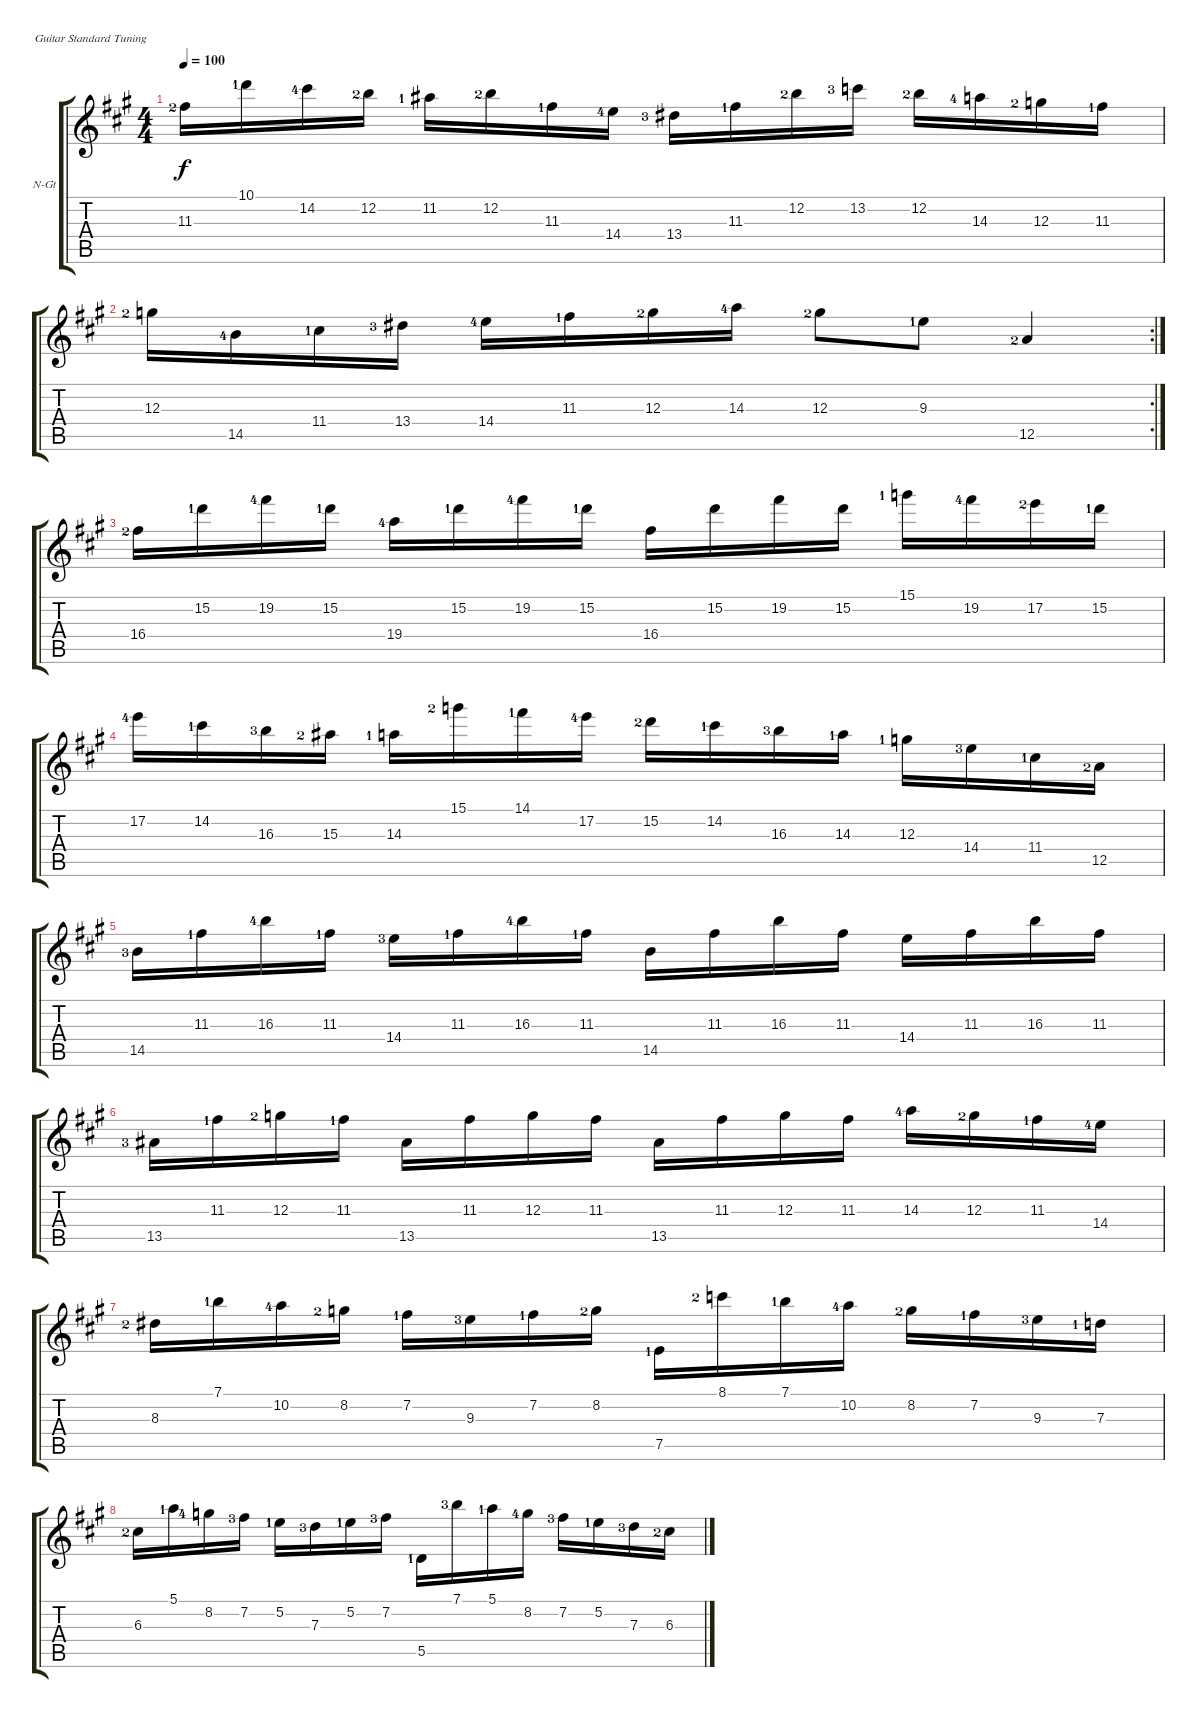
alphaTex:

\bracketExtendMode groupsimilarinstruments
\firstSystemTrackNameOrientation horizontal
\otherSystemsTrackNameOrientation horizontal
\track ("Track 1" "N-Gt") {instrument acousticguitarnylon}
\staff {score tabs}
\tuning (E4 B3 G3 D3 A2 E2)
\ts (4 4)
\tempo 100
\clef g2
\ks f#minor
11.3{lf 3}.16{dy f} 10.1{lf 2}.16 14.2{lf 5}.16 12.2{lf 3}.16 11.2{lf 2}.16 12.2{lf 3}.16 11.3{lf 2}.16 14.4{lf 5}.16 13.4{lf 4}.16 11.3{lf 2}.16 12.2{lf 3}.16 13.2{lf 4}.16 12.2{lf 3}.16 14.3{lf 5}.16 12.3{lf 3}.16 11.3{lf 2}.16 |
\rc 2
12.3{lf 3}.16 14.5{lf 5}.16 11.4{lf 2}.16 13.4{lf 4}.16 14.4{lf 5}.16 11.3{lf 2}.16 12.3{lf 3}.16 14.3{lf 5}.16 12.3{lf 3}.8 9.3{lf 2}.8 12.5{lf 3}.4 |
16.4{lf 3}.16 15.2{lf 2}.16 19.2{lf 5}.16 15.2{lf 2}.16 19.4{lf 5}.16 15.2{lf 2}.16 19.2{lf 5}.16 15.2{lf 2}.16 16.4.16 15.2.16 19.2.16 15.2.16 15.1{lf 2}.16 19.2{lf 5}.16 17.2{lf 3}.16 15.2{lf 2}.16 |
17.2{lf 5}.16 14.2{lf 2}.16 16.3{lf 4}.16 15.3{lf 3}.16 14.3{lf 2}.16 15.1{lf 3}.16 14.1{lf 2}.16 17.2{lf 5}.16 15.2{lf 3}.16 14.2{lf 2}.16 16.3{lf 4}.16 14.3{lf 2}.16 12.3{lf 2}.16 14.4{lf 4}.16 11.4{lf 2}.16 12.5{lf 3}.16 |
14.5{lf 4}.16 11.3{lf 2}.16 16.3{lf 5}.16 11.3{lf 2}.16 14.4{lf 4}.16 11.3{lf 2}.16 16.3{lf 5}.16 11.3{lf 2}.16 14.5.16 11.3.16 16.3.16 11.3.16 14.4.16 11.3.16 16.3.16 11.3.16 |
13.5{lf 4}.16 11.3{lf 2}.16 12.3{lf 3}.16 11.3{lf 2}.16 13.5.16 11.3.16 12.3.16 11.3.16 13.5.16 11.3.16 12.3.16 11.3.16 14.3{lf 5}.16 12.3{lf 3}.16 11.3{lf 2}.16 14.4{lf 5}.16 |
8.3{lf 3}.16 7.1{lf 2}.16 10.2{lf 5}.16 8.2{lf 3}.16 7.2{lf 2}.16 9.3{lf 4}.16 7.2{lf 2}.16 8.2{lf 3}.16 7.5{lf 2}.16 8.1{lf 3}.16 7.1{lf 2}.16 10.2{lf 5}.16 8.2{lf 3}.16 7.2{lf 2}.16 9.3{lf 4}.16 7.3{lf 2}.16 |
6.3{lf 3}.16 5.1{lf 2}.16 8.2{lf 5}.16 7.2{lf 4}.16 5.2{lf 2}.16 7.3{lf 4}.16 5.2{lf 2}.16 7.2{lf 4}.16 5.5{lf 2}.16 7.1{lf 4}.16 5.1{lf 2}.16 8.2{lf 5}.16 7.2{lf 4}.16 5.2{lf 2}.16 7.3{lf 4}.16 6.3{lf 3}.16
